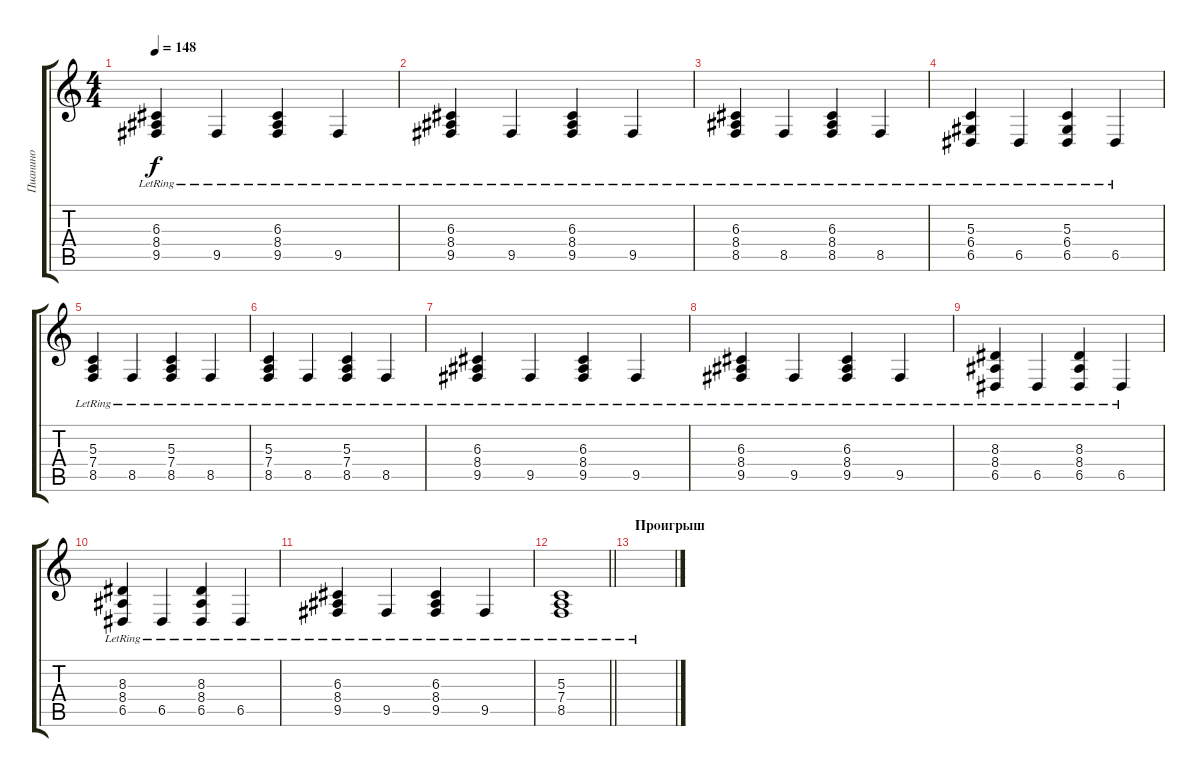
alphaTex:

\track ("Пианино" "Пианино") {instrument acousticgrandpiano}
\staff {score tabs}
\tuning (E4 B3 G3 D3 A2 E2) {hide}
\ts (4 4)
\tempo 148
\clef g2
\ks c
(6.3{lr} 8.4{lr} 9.5{lr}).4{dy f} 9.5{lr}.4 (6.3{lr} 8.4{lr} 9.5{lr}).4 9.5{lr}.4 |
(6.3{lr} 8.4{lr} 9.5{lr}).4 9.5{lr}.4 (6.3{lr} 8.4{lr} 9.5{lr}).4 9.5{lr}.4 |
(6.3{lr} 8.4{lr} 8.5{lr}).4 8.5{lr}.4 (6.3{lr} 8.4{lr} 8.5).4 8.5{lr}.4 |
(5.3{lr} 6.4{lr} 6.5{lr}).4 6.5{lr}.4 (5.3{lr} 6.4{lr} 6.5{lr}).4 6.5{lr}.4 |
(5.3{lr} 7.4{lr} 8.5{lr}).4 8.5{lr}.4 (5.3{lr} 7.4{lr} 8.5{lr}).4 8.5{lr}.4 |
(5.3{lr} 7.4{lr} 8.5{lr}).4 8.5{lr}.4 (5.3{lr} 7.4{lr} 8.5{lr}).4 8.5{lr}.4 |
(6.3{lr} 8.4{lr} 9.5{lr}).4 9.5{lr}.4 (6.3{lr} 8.4{lr} 9.5{lr}).4 9.5{lr}.4 |
(6.3{lr} 8.4{lr} 9.5{lr}).4 9.5{lr}.4 (6.3{lr} 8.4{lr} 9.5{lr}).4 9.5{lr}.4 |
(8.3 8.4{lr} 6.5{lr}).4 6.5{lr}.4 (8.3{lr} 8.4{lr} 6.5{lr}).4 6.5{lr}.4 |
(8.3{lr} 8.4{lr} 6.5{lr}).4 6.5{lr}.4 (8.3{lr} 8.4{lr} 6.5{lr}).4 6.5{lr}.4 |
(6.3{lr} 8.4{lr} 9.5{lr}).4 9.5{lr}.4 (6.3{lr} 8.4{lr} 9.5{lr}).4 9.5{lr}.4 |
\barLineRight lightlight
(5.3{lr} 7.4{lr} 8.5{lr}).1 |
\section ("" "Проигрыш")
